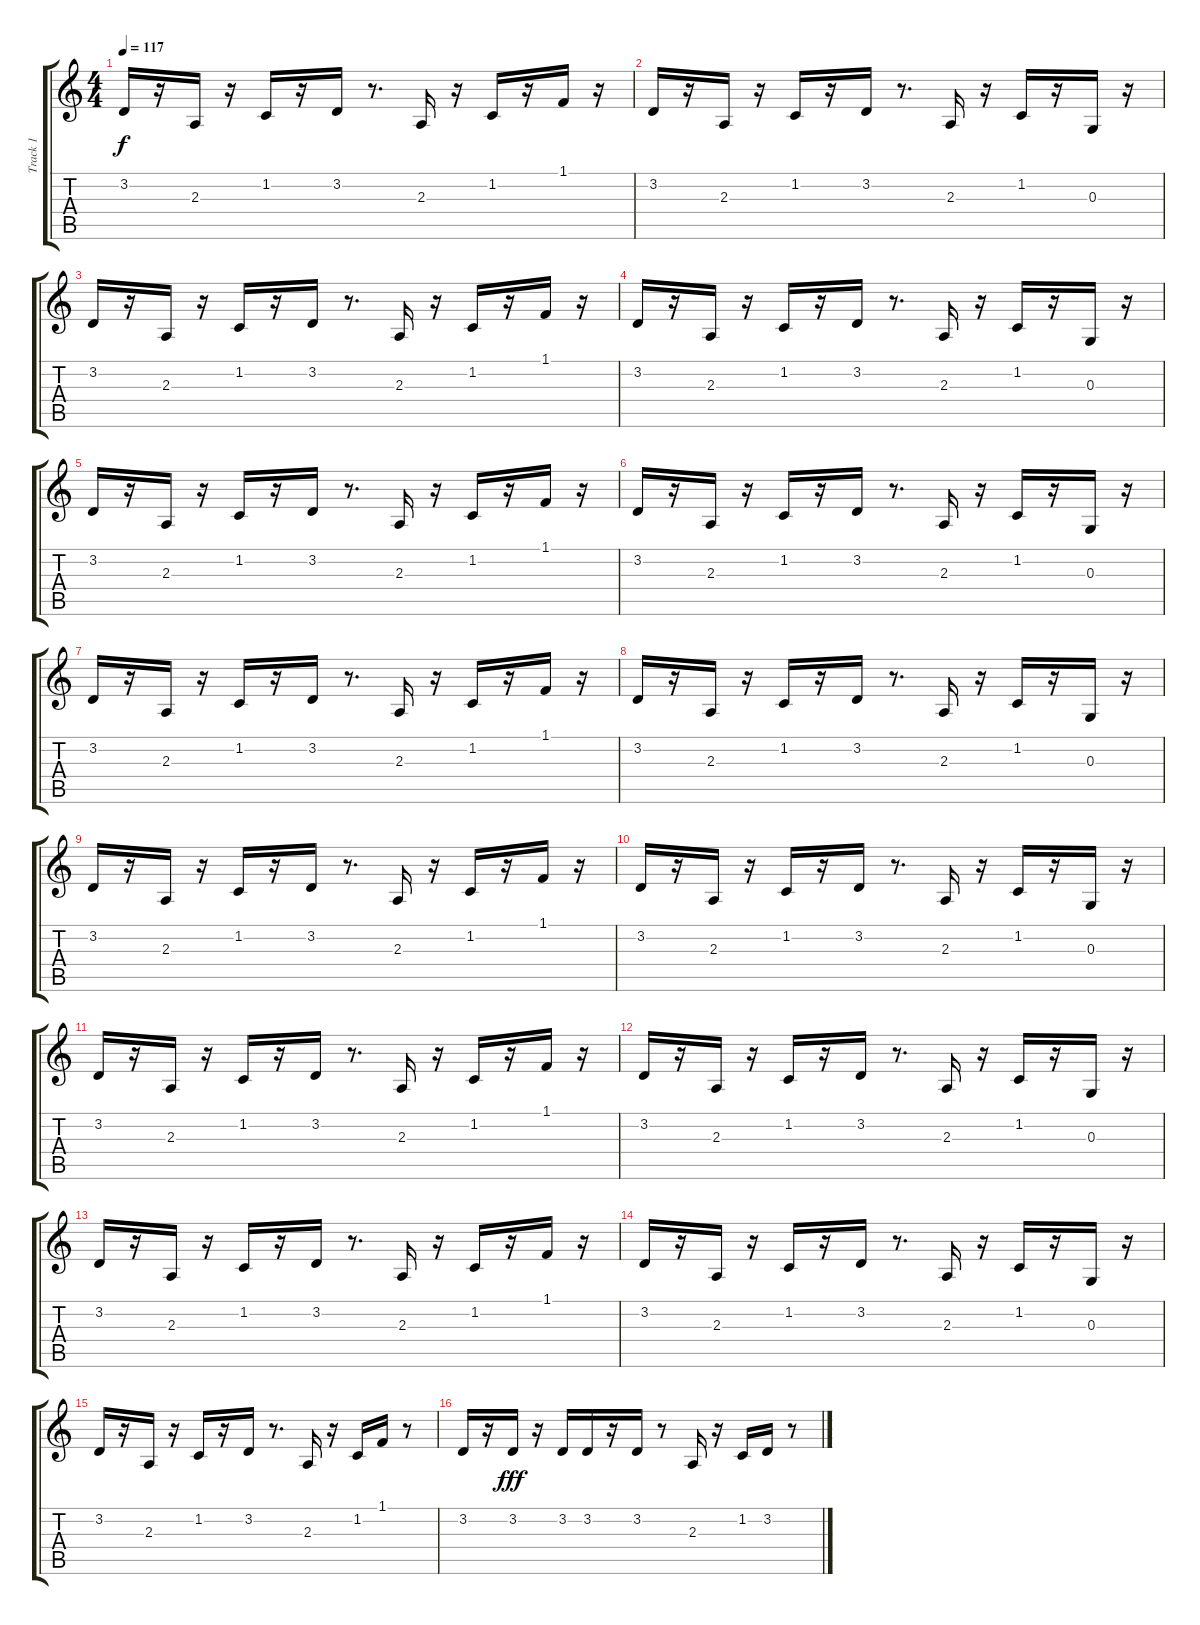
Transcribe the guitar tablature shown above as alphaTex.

\track ("Track 1" "Track 1") {instrument pizzicatostrings}
\staff {score tabs}
\tuning (E4 B3 G3 D3 A2 E2) {hide}
\ts (4 4)
\tempo 117
\clef g2
\ks c
3.2.16{dy f} r.16 2.3.16 r.16 1.2.16 r.16 3.2.16 r.8{d} 2.3.16 r.16 1.2.16 r.16 1.1.16 r.16 |
3.2.16 r.16 2.3.16 r.16 1.2.16 r.16 3.2.16 r.8{d} 2.3.16 r.16 1.2.16 r.16 0.3.16 r.16 |
3.2.16 r.16 2.3.16 r.16 1.2.16 r.16 3.2.16 r.8{d} 2.3.16 r.16 1.2.16 r.16 1.1.16 r.16 |
3.2.16 r.16 2.3.16 r.16 1.2.16 r.16 3.2.16 r.8{d} 2.3.16 r.16 1.2.16 r.16 0.3.16 r.16 |
3.2.16 r.16 2.3.16 r.16 1.2.16 r.16 3.2.16 r.8{d} 2.3.16 r.16 1.2.16 r.16 1.1.16 r.16 |
3.2.16 r.16 2.3.16 r.16 1.2.16 r.16 3.2.16 r.8{d} 2.3.16 r.16 1.2.16 r.16 0.3.16 r.16 |
3.2.16 r.16 2.3.16 r.16 1.2.16 r.16 3.2.16 r.8{d} 2.3.16 r.16 1.2.16 r.16 1.1.16 r.16 |
3.2.16 r.16 2.3.16 r.16 1.2.16 r.16 3.2.16 r.8{d} 2.3.16 r.16 1.2.16 r.16 0.3.16 r.16 |
3.2.16 r.16 2.3.16 r.16 1.2.16 r.16 3.2.16 r.8{d} 2.3.16 r.16 1.2.16 r.16 1.1.16 r.16 |
3.2.16 r.16 2.3.16 r.16 1.2.16 r.16 3.2.16 r.8{d} 2.3.16 r.16 1.2.16 r.16 0.3.16 r.16 |
3.2.16 r.16 2.3.16 r.16 1.2.16 r.16 3.2.16 r.8{d} 2.3.16 r.16 1.2.16 r.16 1.1.16 r.16 |
3.2.16 r.16 2.3.16 r.16 1.2.16 r.16 3.2.16 r.8{d} 2.3.16 r.16 1.2.16 r.16 0.3.16 r.16 |
3.2.16 r.16 2.3.16 r.16 1.2.16 r.16 3.2.16 r.8{d} 2.3.16 r.16 1.2.16 r.16 1.1.16 r.16 |
3.2.16 r.16 2.3.16 r.16 1.2.16 r.16 3.2.16 r.8{d} 2.3.16 r.16 1.2.16 r.16 0.3.16 r.16 |
3.2.16 r.16 2.3.16 r.16 1.2.16 r.16 3.2.16 r.8{d} 2.3.16 r.16 1.2.16 1.1.16 r.8 |
3.2.16 r.16 3.2.16{dy fff} r.16 3.2.16 3.2.16 r.16 3.2.16 r.8 2.3.16 r.16 1.2.16 3.2.16 r.8
